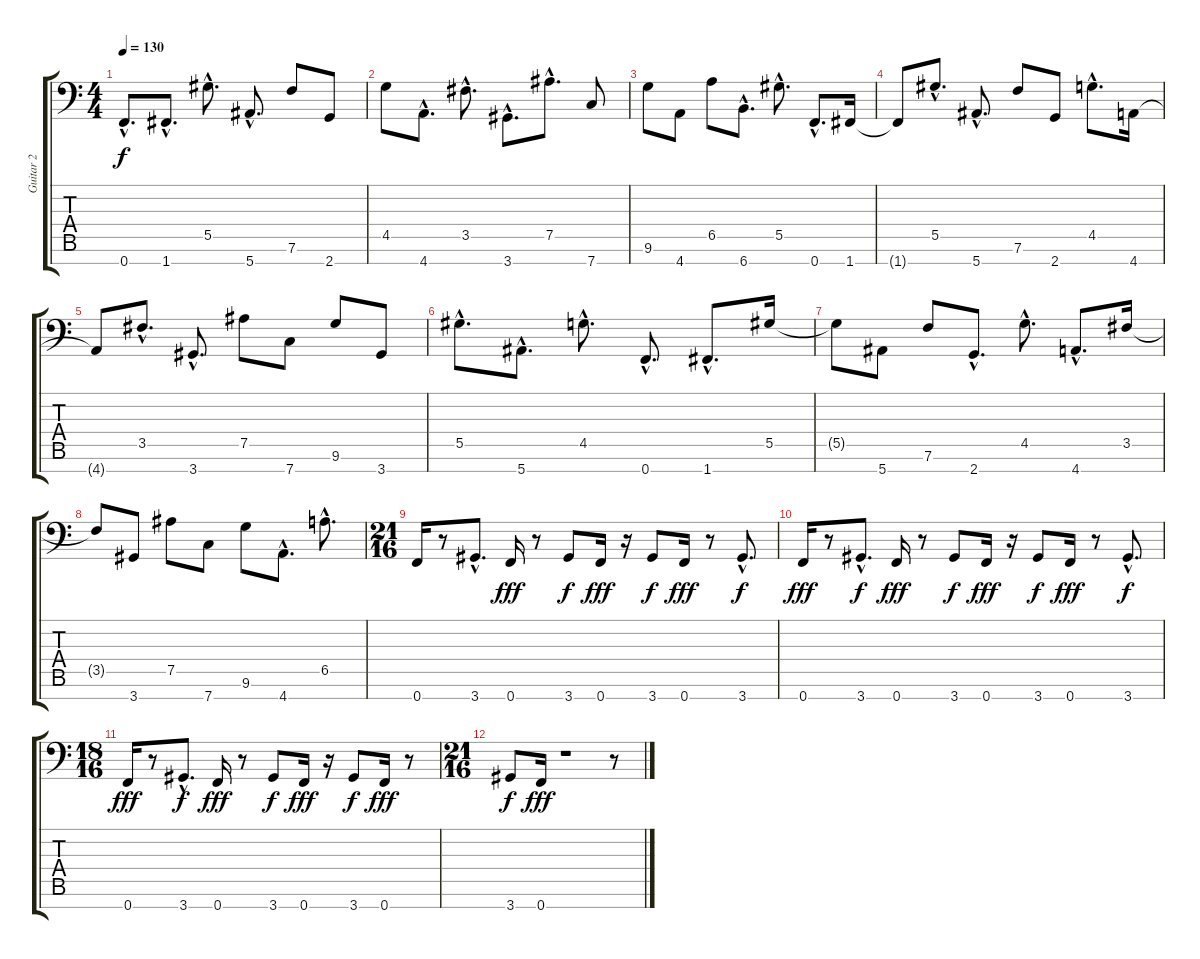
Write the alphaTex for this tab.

\track ("Guitar 2" "Guitar 2") {instrument overdrivenguitar}
\staff {score tabs}
\tuning (Bb3 Gb3 Db3 Ab2 Eb2 Bb1 F1) {hide}
\ts (4 4)
\tempo 130
\clef f4
\ks c
0.7{hac}.8{d dy f} 1.7{hac}.8{d} 5.5{hac}.8{d} 5.7{hac}.8{d} 7.6.8 2.7.8 |
4.5.8 4.7{hac}.8{d} 3.5{hac}.8{d} 3.7{hac}.8{d} 7.5{hac}.8{d} 7.7.8 |
9.6.8 4.7.8 6.5.8 6.7{hac}.8{d} 5.5{hac}.8{d} 0.7{hac}.8{d} 1.7.16 |
1.7{t}.8 5.5{hac}.8{d} 5.7{hac}.8{d} 7.6.8 2.7.8 4.5{hac}.8{d} 4.7.16 |
4.7{t}.8 3.5{hac}.8{d} 3.7{hac}.8{d} 7.5.8 7.7.8 9.6.8 3.7.8 |
5.5{hac}.8{d} 5.7{hac}.8{d} 4.5{hac}.8{d} 0.7{hac}.8{d} 1.7{hac}.8{d} 5.5.16 |
5.5{t}.8 5.7.8 7.6.8 2.7{hac}.8{d} 4.5{hac}.8{d} 4.7{hac}.8{d} 3.5.16 |
3.5{t}.8 3.7.8 7.5.8 7.7.8 9.6.8 4.7{hac}.8{d} 6.5{hac}.8{d} |
\ts (21 16)
0.7.16 r.8 3.7{hac}.8{d} 0.7.16{dy fff} r.8 3.7.8{dy f} 0.7.16{dy fff} r.16 3.7.8{dy f} 0.7.16{dy fff} r.8 3.7{hac}.8{d dy f} |
0.7.16{dy fff} r.8 3.7{hac}.8{d dy f} 0.7.16{dy fff} r.8 3.7.8{dy f} 0.7.16{dy fff} r.16 3.7.8{dy f} 0.7.16{dy fff} r.8 3.7{hac}.8{d dy f} |
\ts (18 16)
0.7.16{dy fff} r.8 3.7{hac}.8{d dy f} 0.7.16{dy fff} r.8 3.7.8{dy f} 0.7.16{dy fff} r.16 3.7.8{dy f} 0.7.16{dy fff} r.8 |
\ts (21 16)
3.7.8{dy f} 0.7.16{dy fff} r.1 r.8
